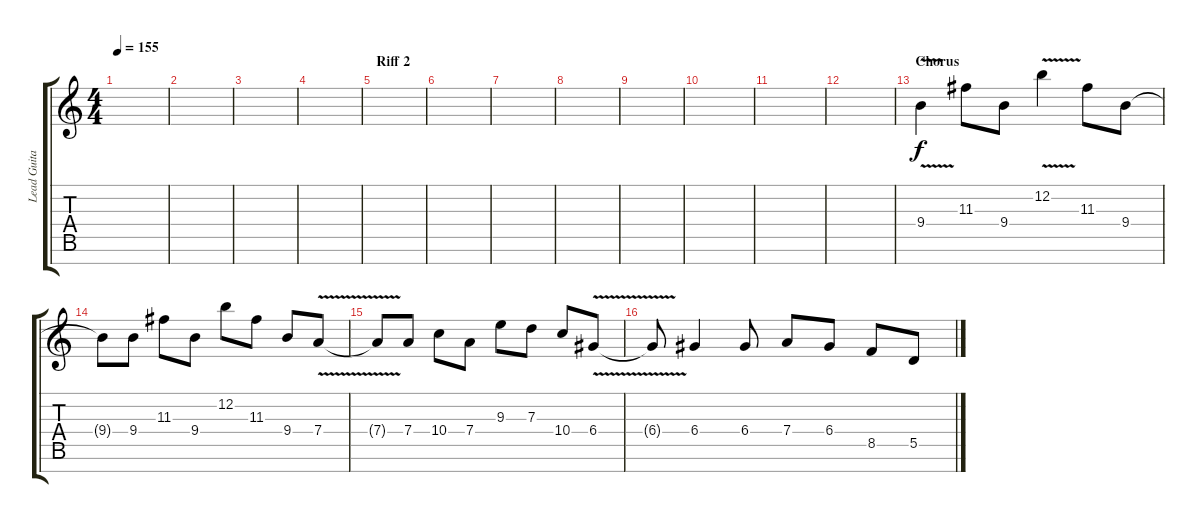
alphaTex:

\track ("Lead Guitar" "Lead Guita") {instrument distortionguitar}
\staff {score tabs}
\tuning (E4 B3 G3 D3 A2 E2 B1) {hide}
\ts (4 4)
\tempo 155
\clef g2
\ks c
|
|
|
|
\section ("" "Riff 2")
|
|
|
|
|
|
|
|
\section ("" "Chorus")
9.4{v}.4 11.3.8 9.4.8 12.2{v}.4 11.3.8 9.4.8 |
9.4{t}.8 9.4.8 11.3.8 9.4.8 12.2.8 11.3.8 9.4.8 7.4{v}.8 |
7.4{t}.8 7.4.8 10.4.8 7.4.8 9.3.8 7.3.8 10.4.8 6.4{v}.8 |
6.4{t}.8 6.4.4 6.4.8 7.4.8 6.4.8 8.5.8 5.5.8
